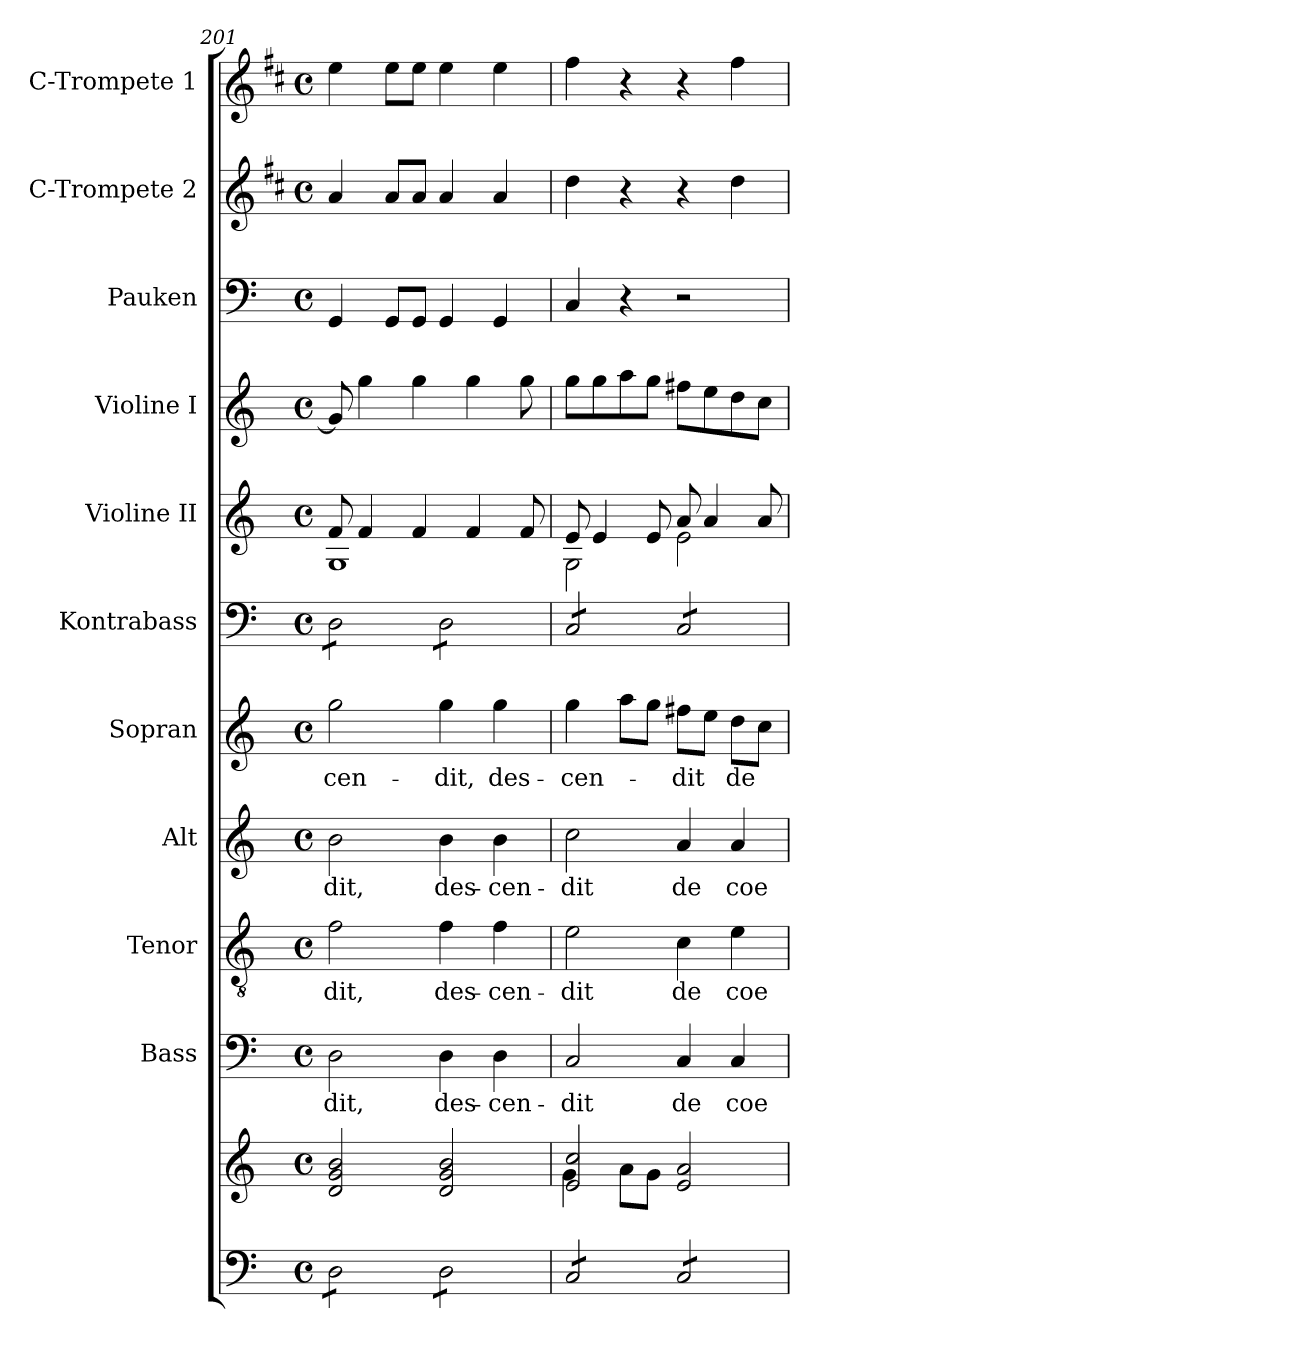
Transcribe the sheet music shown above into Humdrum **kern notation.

**kern	**kern	**kern	**text	**kern	**text	**kern	**text	**kern	**text	**kern	**kern	**kern	**kern	**kern	**kern
*part11	*part11	*part10	*part10	*part9	*part9	*part8	*part8	*part7	*part7	*part6	*part5	*part4	*part3	*part2	*part1
*staff12	*staff11	*staff10	*staff10	*staff9	*staff9	*staff8	*staff8	*staff7	*staff7	*staff6	*staff5	*staff4	*staff3	*staff2	*staff1
*	*	*I"Bass	*	*I"Tenor	*	*I"Alt	*	*I"Sopran	*	*I"Kontrabass	*I"Violine II	*I"Violine I	*I"Pauken	*I"C-Trompete 2	*I"C-Trompete 1
*	*	*I'B.	*	*I'T.	*	*I'A.	*	*I'S.	*	*I'Kb.	*I'Vl. II	*I'Vl. I	*I'Pk.	*I'C Trp. 2	*I'C Trp. 1
*clefF4	*clefG2	*clefF4	*	*clefGv2	*	*clefG2	*	*clefG2	*	*clefF4	*clefG2	*clefG2	*clefF4	*clefG2	*clefG2
*	*	*	*	*	*	*	*	*	*	*ITrd7c12	*	*	*	*ITrd1c2	*ITrd1c2
*k[]	*k[]	*k[]	*	*k[]	*	*k[]	*	*k[]	*	*k[]	*k[]	*k[]	*k[]	*k[]	*k[]
*C:	*C:	*C:	*	*C:	*	*C:	*	*C:	*	*C:	*C:	*C:	*C:	*C:	*C:
*M4/4	*M4/4	*M4/4	*	*M4/4	*	*M4/4	*	*M4/4	*	*M4/4	*M4/4	*M4/4	*M4/4	*M4/4	*M4/4
*met(c)	*met(c)	*met(c)	*	*met(c)	*	*met(c)	*	*met(c)	*	*met(c)	*met(c)	*met(c)	*met(c)	*met(c)	*met(c)
=201	=201	=201	=201	=201	=201	=201	=201	=201	=201	=201	=201	=201	=201	=201	=201
!	!	!	!LO:LY:b	!	!LO:LY:b	!	!LO:LY:b	!	!LO:LY:b	!	!	!	!	!	!
*	*	*	*	*	*	*	*	*	*	*	*^	*	*	*	*
*tremolo	*	*	*	*	*	*	*	*	*	*	*	*	*	*	*	*
*	*	*	*	*	*	*	*	*	*	*tremolo	*	*	*	*	*	*
8D\L	2d/ 2g/ 2b/	2D\	-dit,	2f\	-dit,	2b\	-dit,	2gg\	-cen-	8DD\L	8f/	1G	8g/]	4GG/	4g/	4dd\
8D\	.	.	.	.	.	.	.	.	.	8DD\	4f/	.	4gg\	.	.	.
8D\	.	.	.	.	.	.	.	.	.	8DD\	.	.	.	8GG/L	8g/L	8dd\L
8D\J	.	.	.	.	.	.	.	.	.	8DD\J	4f/	.	4gg\	8GG/J	8g/J	8dd\J
!	!	!	!LO:LY:b	!	!LO:LY:b	!	!LO:LY:b	!	!LO:LY:b	!	!	!	!	!	!	!
8D\L	2d/ 2g/ 2b/	4D\	des-	4f\	des-	4b\	des-	4gg\	-dit,	8DD\L	.	.	.	4GG/	4g/	4dd\
8D\	.	.	.	.	.	.	.	.	.	8DD\	4f/	.	4gg\	.	.	.
!	!	!	!LO:LY:b	!	!LO:LY:b	!	!LO:LY:b	!	!LO:LY:b	!	!	!	!	!	!	!
8D\	.	4D\	-cen-	4f\	-cen-	4b\	-cen-	4gg\	des-	8DD\	.	.	.	4GG/	4g/	4dd\
8D\J	.	.	.	.	.	.	.	.	.	8DD\J	8f/	.	8gg\	.	.	.
!!LO:PB:g=z
=202	=202	=202	=202	=202	=202	=202	=202	=202	=202	=202	=202	=202	=202	=202	=202	=202
*	*^	*	*	*	*	*	*	*	*	*	*	*	*	*	*	*
!	!	!	!	!LO:LY:b	!	!LO:LY:b	!	!LO:LY:b	!	!LO:LY:b	!	!	!	!	!	!	!
8C/L	2e/ 2cc/	4g\	2C/	-dit	2e\	-dit	2cc\	-dit	4gg\	-cen-	8CC/L	8e/	2G\	8gg\L	4C/	4cc\	4ee\
8C/	.	.	.	.	.	.	.	.	.	.	8CC/	4e/	.	8gg\	.	.	.
8C/	.	8a\L	.	.	.	.	.	.	8aa\L	.	8CC/	.	.	8aa\	4r	4r	4r
8C/J	.	8g\J	.	.	.	.	.	.	8gg\J	.	8CC/J	8e/	.	8gg\J	.	.	.
!	!	!	!	!LO:LY:b	!	!LO:LY:b	!	!LO:LY:b	!	!LO:LY:b	!	!	!	!	!	!	!
8C/L	2e/ 2a/	2ryy	4C/	de	4c\	de	4a/	de	8ff#X\L	-dit	8CC/L	8a/	2e\	8ff#X\L	2r	4r	4r
8C/	.	.	.	.	.	.	.	.	8ee\J	.	8CC/	4a/	.	8ee\	.	.	.
!	!	!	!	!LO:LY:b	!	!LO:LY:b	!	!LO:LY:b	!	!LO:LY:b	!	!	!	!	!	!	!
8C/	.	.	4C/	coe-	4e\	coe-	4a/	coe-	8dd\L	de	8CC/	.	.	8dd\	.	4cc\	4ee\
8C/J	.	.	.	.	.	.	.	.	8cc\J	.	8CC/J	8a/	.	8cc\J	.	.	.
*	*	*	*	*	*	*	*	*	*	*	*Xtremolo	*	*	*	*	*	*
*Xtremolo	*	*	*	*	*	*	*	*	*	*	*	*	*	*	*	*	*
*	*v	*v	*	*	*	*	*	*	*	*	*	*v	*v	*	*	*	*
=	=	=	=	=	=	=	=	=	=	=	=	=	=	=	=
*-	*-	*-	*-	*-	*-	*-	*-	*-	*-	*-	*-	*-	*-	*-	*-
